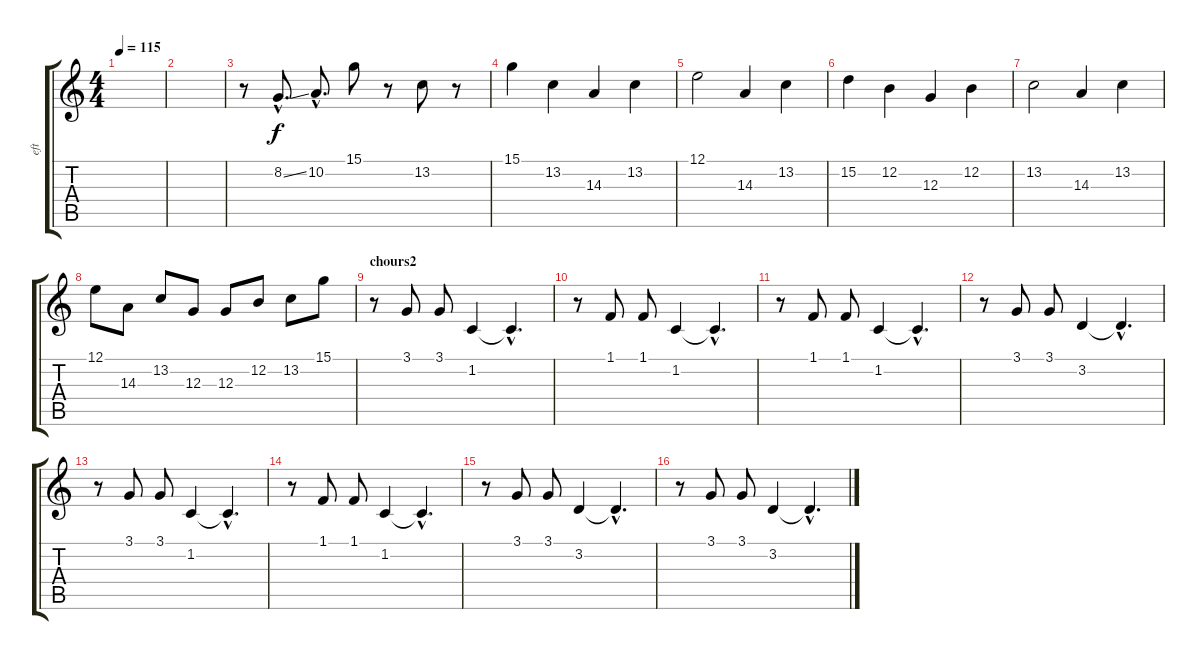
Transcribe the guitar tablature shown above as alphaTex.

\track ("eft" "eft") {instrument lead6voice}
\staff {score tabs}
\tuning (E4 B3 G3 D3 A2 E2) {hide}
\ts (4 4)
\tempo 115
\clef g2
\ks c
|
|
r.8{volume 8} 8.2{ss hac}.8{d} 10.2{hac}.8{d} 15.1.8 r.8 13.2.8 r.8 |
15.1.4 13.2.4 14.3.4 13.2.4 |
12.1.2 14.3.4 13.2.4 |
15.2.4 12.2.4 12.3.4 12.2.4 |
13.2.2 14.3.4 13.2.4 |
12.1.8 14.3.8 13.2.8 12.3.8 12.3.8 12.2.8 13.2.8 15.1.8 |
\section ("" "chours2")
r.8{instrument lead5charang} 3.1.8 3.1.8 1.2.4 1.2{hac t}.4{d} |
r.8 1.1.8 1.1.8 1.2.4 1.2{hac t}.4{d} |
r.8 1.1.8 1.1.8 1.2.4 1.2{hac t}.4{d} |
r.8 3.1.8 3.1.8 3.2.4 3.2{hac t}.4{d} |
r.8 3.1.8 3.1.8 1.2.4 1.2{hac t}.4{d} |
r.8 1.1.8 1.1.8 1.2.4 1.2{hac t}.4{d} |
r.8 3.1.8 3.1.8 3.2.4 3.2{hac t}.4{d} |
r.8 3.1.8 3.1.8 3.2.4 3.2{hac t}.4{d}
